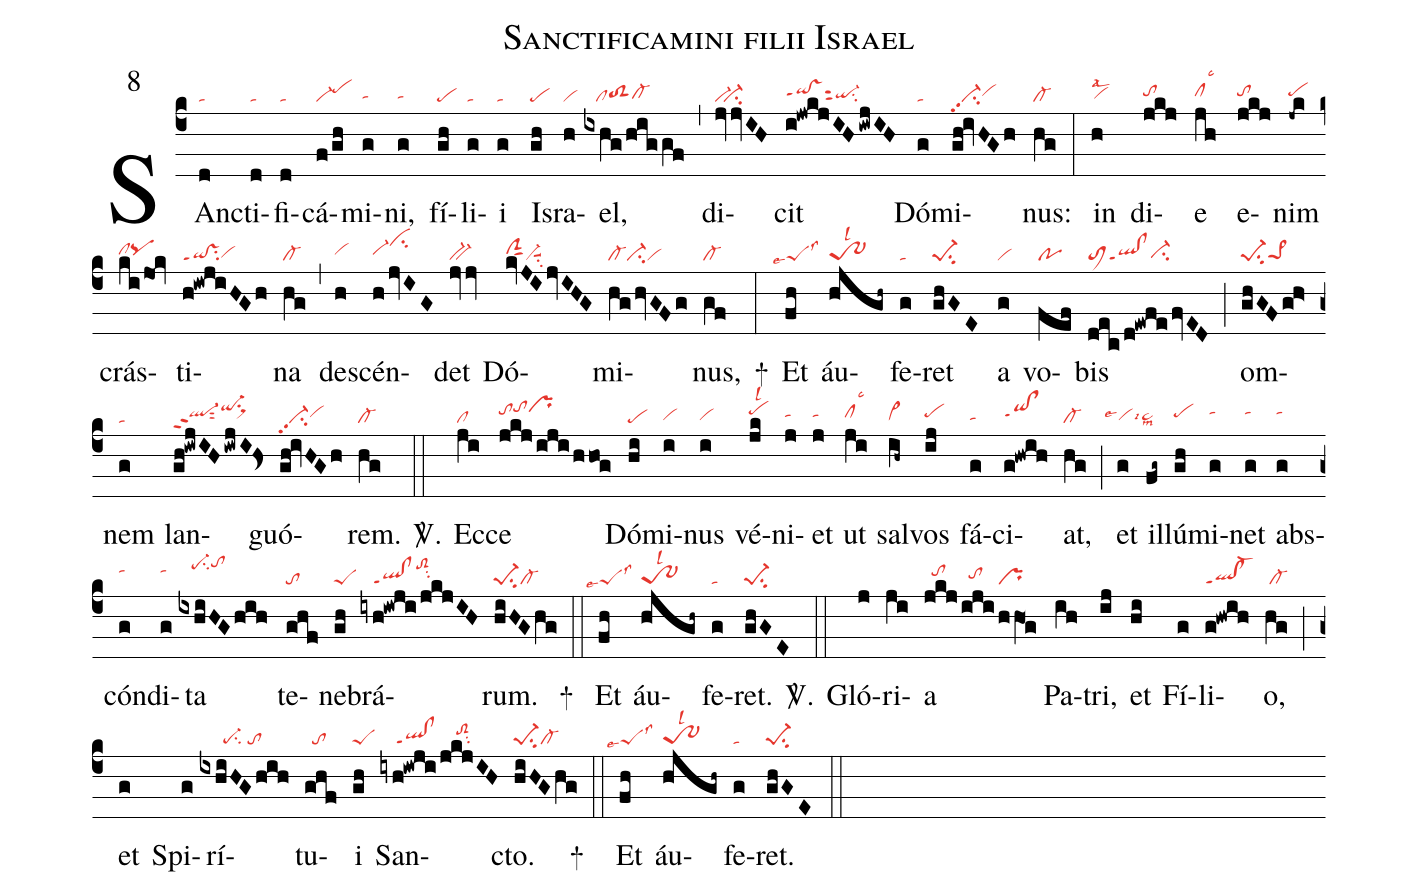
name: Sanctificamini filii Israel;
mode: 8;
nabc-lines: 1;
%%
(c4)
SAnc(d|ta)ti(d|ta)fi(d|ta)cá(f/gh|vi-pehi)mi(g|tahg)ni,(g|tahg) fí(gh|pe)li(g|ta)i(g|ta) Is(gh|pe)ra(h|vi)el,(ixhg/higgf|///cltoS2hgcl-hg) (,)
di(jvjvIH|vi-``ci-)cit(i!jwkjIH/iwjIH|qihh!vshhppt1sut2qi-hgsu2) Dó(g|ta)mi(gh!ivHGh|vi-pp2su2vihh)nus:(hg|cl-) (:)
in(h|vihglsal2) di(jkj|tohh)e(jh|clhhlsc3) e(jkj|tohh)nim(-jk|pehh) crás(ki/jOk|clhhpqhh)ti(h!iwjiHGh|qi!vsppt1su2vihg)na(hg|cl-) (,)
de(h|vihh)scén(h/jvIG|vi-hhcihk)det(jvjv|bv-) Dó(kvJIjvIHG|clShhsut1vi-suu1su2)mi(hg/hvGFg|cl-ci-vi)nus,(gf|cl-) +(:)
Et(fh|```peSlss3lse7) áu(hjgh~|tr-~1lsl2)fe(g|ta)ret(ghGE|pe-1su2) a(g|vi) vo(fef|po)bis(dec/d!ewfe/fvED|toM1ql!clppt1ci-hg) (;)
om(ghGFgh>|pe-1su2pe>1hg)nem(g|ta) lan(gh!iwjIH/iwjI!Hs>|ql-hhppt2sut2qi-hjsu1sux1)guó(gh!ivHGh|vi-pp2su2vihh)rem.(hg|cl-) <sp>V/</sp>.(::)
Ec(ji|cl)ce(jkj/ijihhog|tohitohjprhj) Dó(hi|pe)mi(i|vihg)nus(i|vihg) vé(jk|pehilsl2)ni(j|tahh)et(j|tahh) ut(ji|clhhlsc3) sal(ih~|vi>hg)vos(ij|pehh) fá(g|tahg)ci(g!hwih|qihh!clhhppt1)at,(hg|cl-) (;)
et(g|```vihglse4) il(fg~|```ta>hglsm8lsi4)lú(gh|pehh)mi(g|tahi)net(g|tahi) abs(g|tahi)cón(g|tahj)di(g|tahj)ta(ixhiHGhih|///pe-hksu2tohl) te(ghf|to)ne(gh|peS)brá(iyh!iwji/jkjIH|///ql!clppt1toS2hksu2)rum.(hiHGhg|pe-1su2cl-) +(::)
Et(fh|```peSlss3lse7) áu(hjgh~|tr-~1lsl2)fe(g|ta)ret.(ghGE|pe-1su2) <sp>V/</sp>.(::)
Gló(j)ri(ji)a(jkj|//tohi|/iji|//tohh|/hhO1g|pr) Pa(ih)tri,(ij) et(hi) Fí(g)li(g!hwih|ql!cl-ppt1)o,(hg|/cl-) (;)
et(g) Spi(g)rí(ixhiHGhih|//////pe-su2/to)tu(ghf|//to)i(gh|peS) San(iyh!iwji|////ql!clppt1|/jkjIH|////toS2hisu2)cto.(hiHGhg|pe-1su2cl-) +(::)
Et(fh|```peSlss3lse7) áu(hjgh~|tr-~1lsl2)fe(g|ta)ret.(ghGE|pe-1su2) (::)
